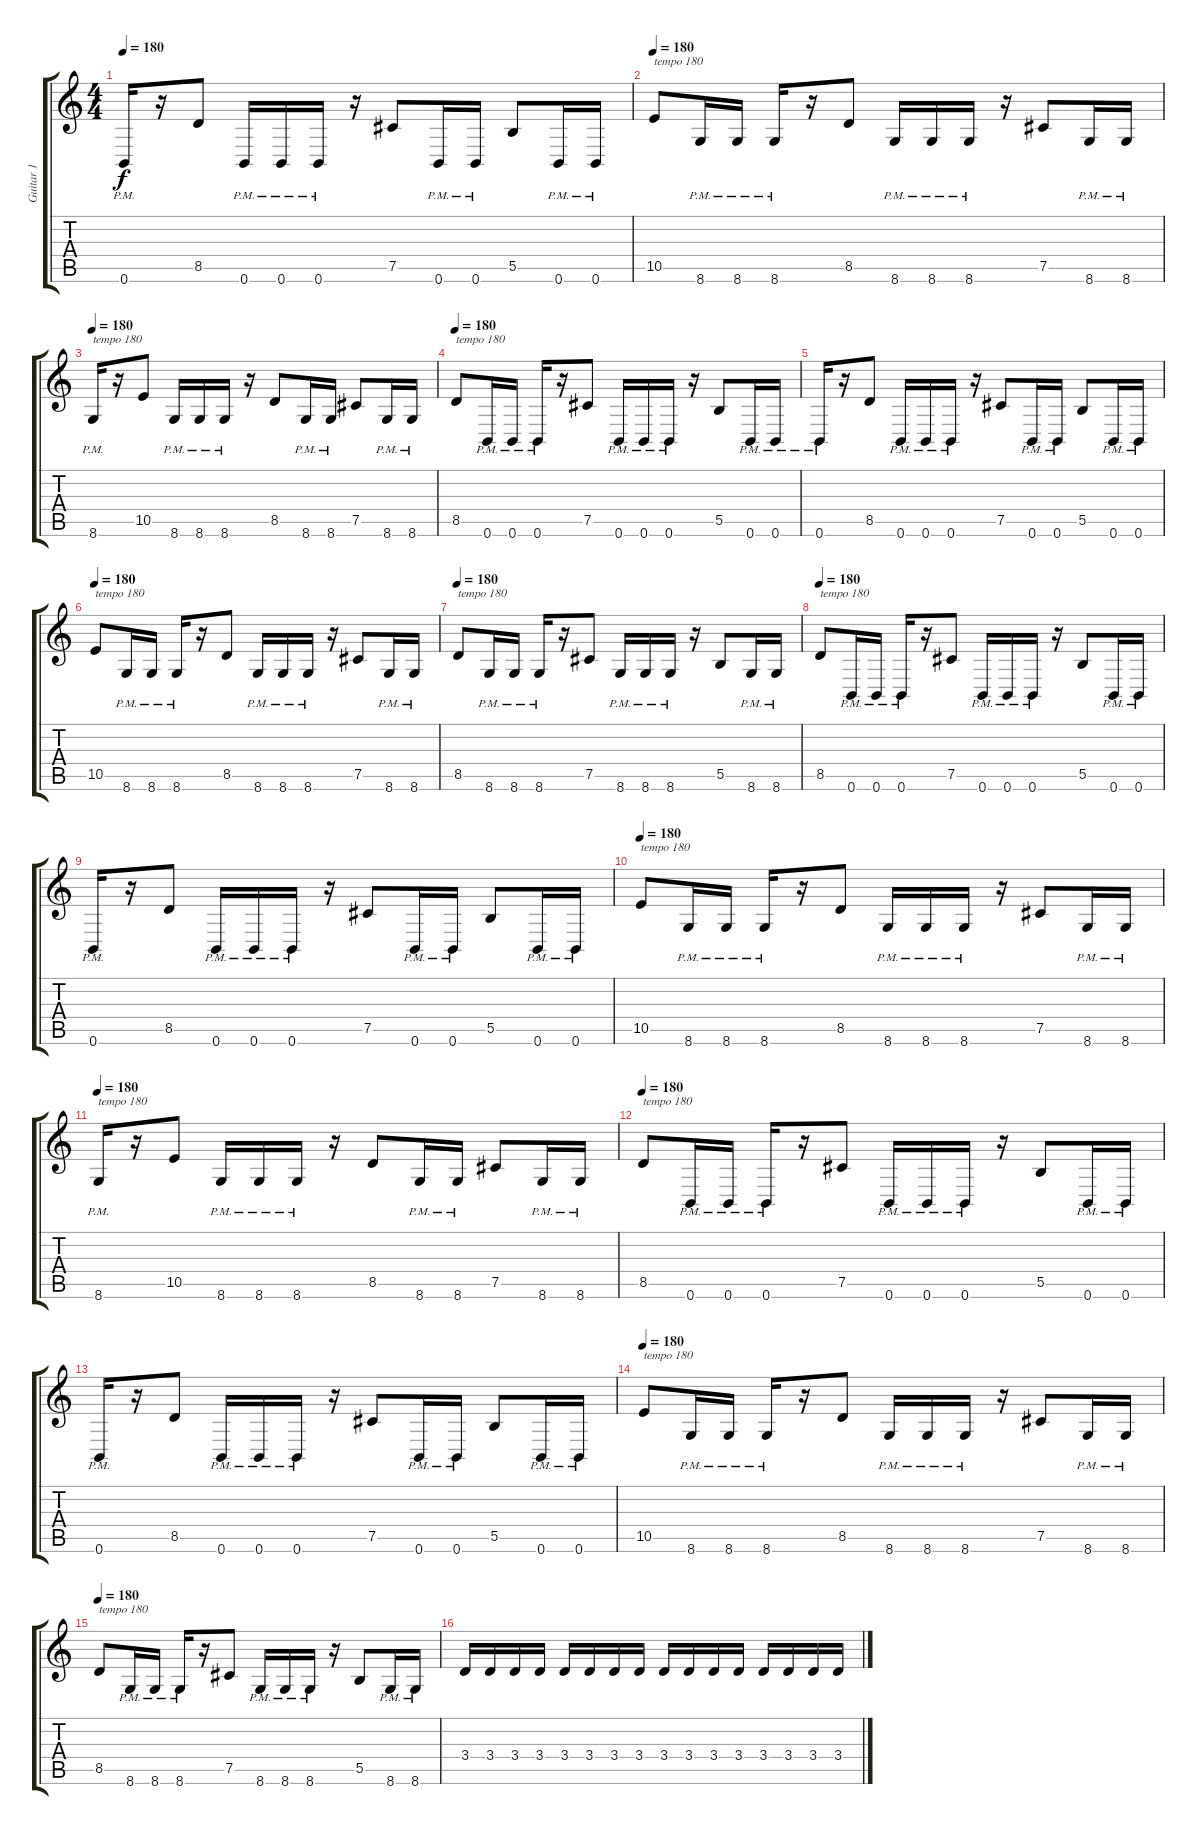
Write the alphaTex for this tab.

\track ("Guitar 1" "Guitar 1") {instrument distortionguitar}
\staff {score tabs}
\tuning (Db4 Ab3 E3 B2 Gb2 B1) {hide}
\ts (4 4)
\tempo 180
\clef g2
\ks c
0.6{pm}.16{dy f} r.16 8.5.8 0.6{pm}.16 0.6{pm}.16 0.6{pm}.16 r.16 7.5.8 0.6{pm}.16 0.6{pm}.16 5.5.8 0.6{pm}.16 0.6{pm}.16 |
\tempo 180
10.5.8{txt "tempo 180"} 8.6{pm}.16 8.6{pm}.16 8.6{pm}.16 r.16 8.5.8 8.6{pm}.16 8.6{pm}.16 8.6{pm}.16 r.16 7.5.8 8.6{pm}.16 8.6{pm}.16 |
\tempo 180
8.6{pm}.16{txt "tempo 180"} r.16 10.5.8 8.6{pm}.16 8.6{pm}.16 8.6{pm}.16 r.16 8.5.8 8.6{pm}.16 8.6{pm}.16 7.5.8 8.6{pm}.16 8.6{pm}.16 |
\tempo 180
8.5.8{txt "tempo 180"} 0.6{pm}.16 0.6{pm}.16 0.6{pm}.16 r.16 7.5.8 0.6{pm}.16 0.6{pm}.16 0.6{pm}.16 r.16 5.5.8 0.6{pm}.16 0.6{pm}.16 |
0.6{pm}.16 r.16 8.5.8 0.6{pm}.16 0.6{pm}.16 0.6{pm}.16 r.16 7.5.8 0.6{pm}.16 0.6{pm}.16 5.5.8 0.6{pm}.16 0.6{pm}.16 |
\tempo 180
10.5.8{txt "tempo 180"} 8.6{pm}.16 8.6{pm}.16 8.6{pm}.16 r.16 8.5.8 8.6{pm}.16 8.6{pm}.16 8.6{pm}.16 r.16 7.5.8 8.6{pm}.16 8.6{pm}.16 |
\tempo 180
8.5.8{txt "tempo 180"} 8.6{pm}.16 8.6{pm}.16 8.6{pm}.16 r.16 7.5.8 8.6{pm}.16 8.6{pm}.16 8.6{pm}.16 r.16 5.5.8 8.6{pm}.16 8.6{pm}.16 |
\tempo 180
8.5.8{txt "tempo 180"} 0.6{pm}.16 0.6{pm}.16 0.6{pm}.16 r.16 7.5.8 0.6{pm}.16 0.6{pm}.16 0.6{pm}.16 r.16 5.5.8 0.6{pm}.16 0.6{pm}.16 |
0.6{pm}.16 r.16 8.5.8 0.6{pm}.16 0.6{pm}.16 0.6{pm}.16 r.16 7.5.8 0.6{pm}.16 0.6{pm}.16 5.5.8 0.6{pm}.16 0.6{pm}.16 |
\tempo 180
10.5.8{txt "tempo 180"} 8.6{pm}.16 8.6{pm}.16 8.6{pm}.16 r.16 8.5.8 8.6{pm}.16 8.6{pm}.16 8.6{pm}.16 r.16 7.5.8 8.6{pm}.16 8.6{pm}.16 |
\tempo 180
8.6{pm}.16{txt "tempo 180"} r.16 10.5.8 8.6{pm}.16 8.6{pm}.16 8.6{pm}.16 r.16 8.5.8 8.6{pm}.16 8.6{pm}.16 7.5.8 8.6{pm}.16 8.6{pm}.16 |
\tempo 180
8.5.8{txt "tempo 180"} 0.6{pm}.16 0.6{pm}.16 0.6{pm}.16 r.16 7.5.8 0.6{pm}.16 0.6{pm}.16 0.6{pm}.16 r.16 5.5.8 0.6{pm}.16 0.6{pm}.16 |
0.6{pm}.16 r.16 8.5.8 0.6{pm}.16 0.6{pm}.16 0.6{pm}.16 r.16 7.5.8 0.6{pm}.16 0.6{pm}.16 5.5.8 0.6{pm}.16 0.6{pm}.16 |
\tempo 180
10.5.8{txt "tempo 180"} 8.6{pm}.16 8.6{pm}.16 8.6{pm}.16 r.16 8.5.8 8.6{pm}.16 8.6{pm}.16 8.6{pm}.16 r.16 7.5.8 8.6{pm}.16 8.6{pm}.16 |
\tempo 180
8.5.8{txt "tempo 180"} 8.6{pm}.16 8.6{pm}.16 8.6{pm}.16 r.16 7.5.8 8.6{pm}.16 8.6{pm}.16 8.6{pm}.16 r.16 5.5.8 8.6{pm}.16 8.6{pm}.16 |
3.4.16 3.4.16 3.4.16 3.4.16 3.4.16 3.4.16 3.4.16 3.4.16 3.4.16 3.4.16 3.4.16 3.4.16 3.4.16 3.4.16 3.4.16 3.4.16
